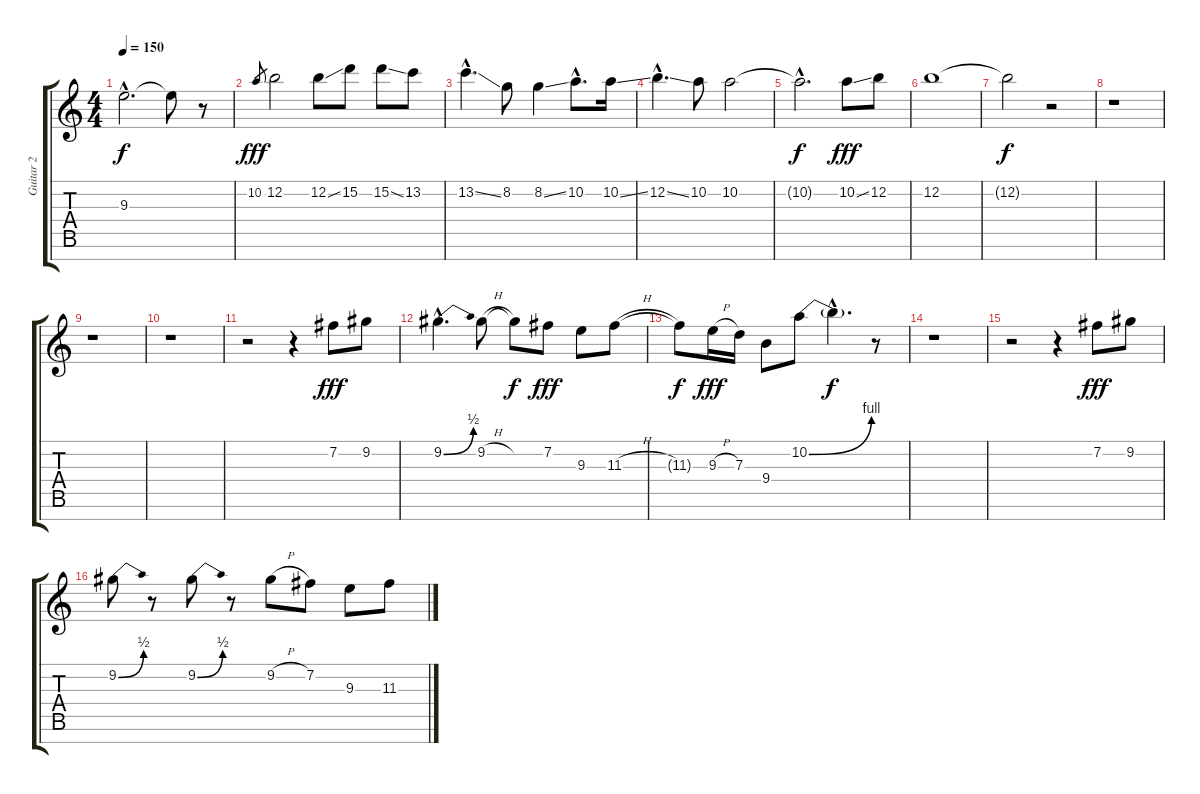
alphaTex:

\track ("Guitar 2" "Guitar 2") {instrument distortionguitar}
\staff {score tabs}
\tuning (E4 B3 G3 D3 A2 E2 B1) {hide}
\ts (4 4)
\tempo 150
\clef g2
\ks c
9.3{hac t}.2{d dy f} 9.3{t}.8 r.8 |
10.2.8{gr dy fff} 12.2.2 12.2{ss}.8 15.2.8 15.2{ss}.8 13.2.8 |
13.2{ss hac}.4{d} 8.2.8 8.2{ss}.4 10.2{hac}.8{d} 10.2{ss}.16 |
12.2{ss hac}.4{d} 10.2.8 10.2.2 |
10.2{hac t}.2{d dy f} 10.2{ss}.8{dy fff} 12.2.8 |
12.2.1 |
12.2{t}.2{dy f} r.2 |
r.1 |
r.1 |
r.1 |
r.2 r.4 7.2.8{dy fff} 9.2.8 |
9.2{be (bend 0 0 60 2) hac}.4{d} 9.2{h}.8 9.2{t}.8{dy f} 7.2.8{dy fff} 9.3.8 11.3{h}.8 |
11.3{t}.8{dy f} 9.3{h}.16{dy fff} 7.3.16 9.4.8 10.2{be (bend 0 0 60 4)}.8 10.2{hac t}.4{d dy f} r.8 |
r.1 |
r.2 r.4 7.2.8{dy fff} 9.2.8 |
9.2{be (bend 0 0 60 2)}.8 r.8 9.2{be (bend 0 0 60 2)}.8 r.8 9.2{h}.8 7.2.8 9.3.8 11.3{h}.8
